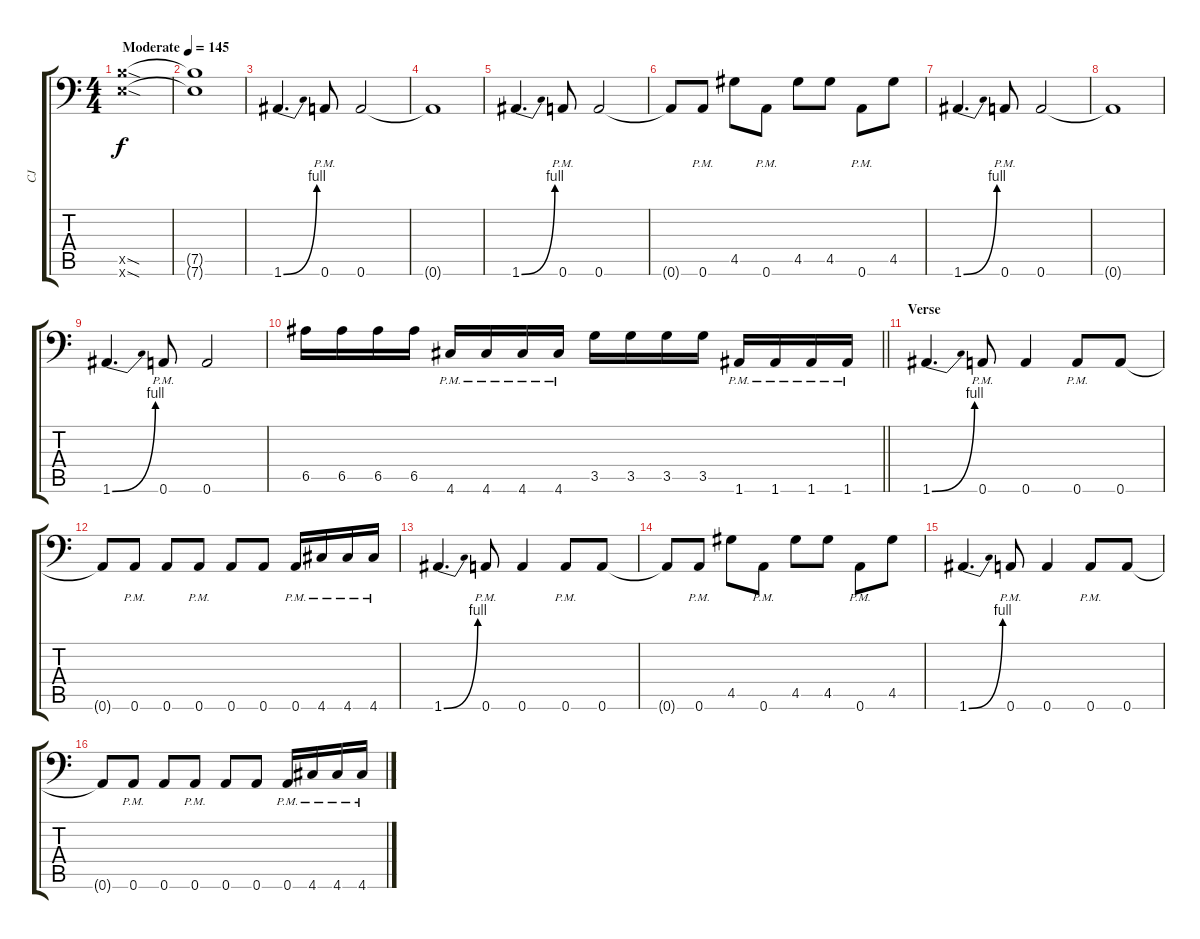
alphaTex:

\track ("CJ" "CJ") {instrument distortionguitar}
\staff {score tabs}
\tuning (B3 Gb3 D3 A2 E2 A1) {hide}
\ts (4 4)
\tempo (145 "Moderate")
\clef f4
\ks c
(7.5{sod x} 7.6{sod x}).1{dy f instrument distortionguitar} |
(7.5{t} 7.6{t}).1 |
1.6{be (bend 0 0 60 4)}.4{d} 0.6{pm}.8 0.6.2 |
0.6{t}.1 |
1.6{be (bend 0 0 60 4)}.4{d} 0.6{pm}.8 0.6.2 |
0.6{t}.8 0.6{pm}.8 4.5.8 0.6{pm}.8 4.5.8 4.5.8 0.6{pm}.8 4.5.8 |
1.6{be (bend 0 0 60 4)}.4{d} 0.6{pm}.8 0.6.2 |
0.6{t}.1 |
1.6{be (bend 0 0 60 4)}.4{d} 0.6{pm}.8 0.6.2 |
\barLineRight lightlight
6.5.16 6.5.16 6.5.16 6.5.16 4.6{pm}.16 4.6{pm}.16 4.6{pm}.16 4.6{pm}.16 3.5.16 3.5.16 3.5.16 3.5.16 1.6{pm}.16 1.6{pm}.16 1.6{pm}.16 1.6{pm}.16 |
\section ("" "Verse")
1.6{be (bend 0 0 60 4)}.4{d} 0.6{pm}.8 0.6.4 0.6{pm}.8 0.6.8 |
0.6{t}.8 0.6{pm}.8 0.6.8 0.6{pm}.8 0.6.8 0.6.8 0.6{pm}.16 4.6{pm}.16 4.6{pm}.16 4.6{pm}.16 |
1.6{be (bend 0 0 60 4)}.4{d} 0.6{pm}.8 0.6.4 0.6{pm}.8 0.6.8 |
0.6{t}.8 0.6{pm}.8 4.5.8 0.6{pm}.8 4.5.8 4.5.8 0.6{pm}.8 4.5.8 |
1.6{be (bend 0 0 60 4)}.4{d} 0.6{pm}.8 0.6.4 0.6{pm}.8 0.6.8 |
0.6{t}.8 0.6{pm}.8 0.6.8 0.6{pm}.8 0.6.8 0.6.8 0.6{pm}.16 4.6{pm}.16 4.6{pm}.16 4.6{pm}.16
